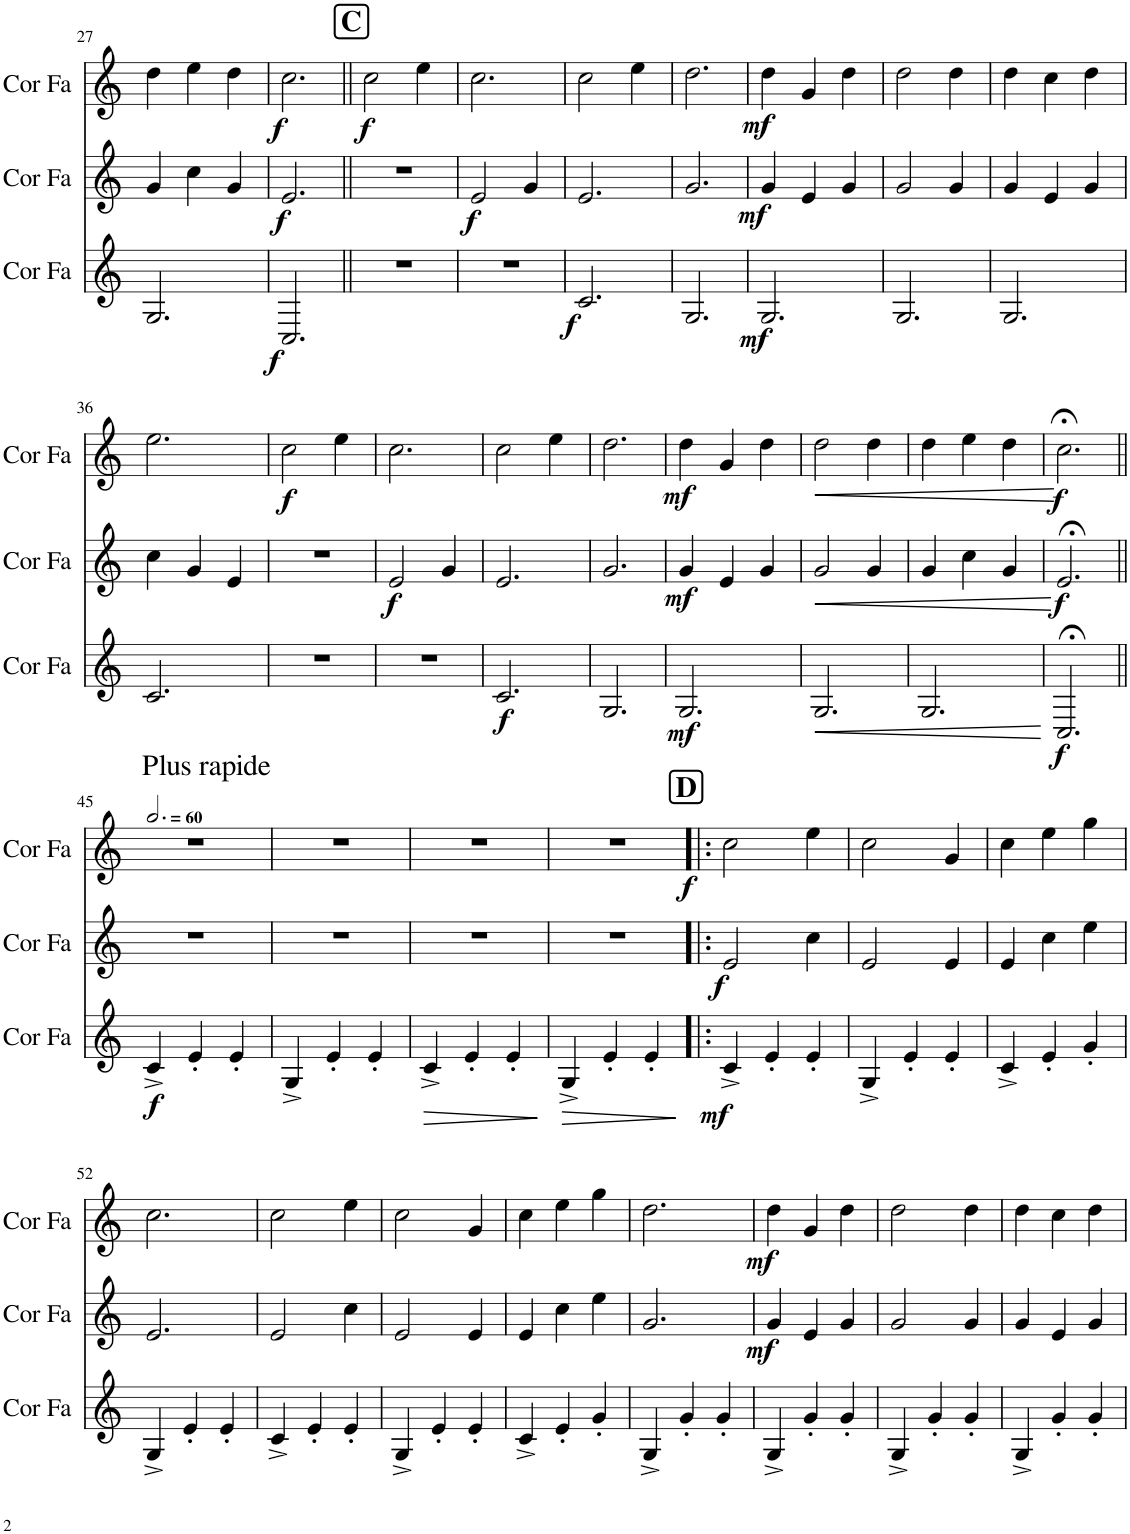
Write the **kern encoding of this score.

**kern	**dynam	**kern	**dynam	**kern	**dynam
*part3	*part3	*part2	*part2	*part1	*part1
*staff3	*staff3	*staff2	*staff2	*staff1	*staff1
*I"Cor en Fa	*	*I"Cor en Fa	*	*I"Cor en Fa	*
*I'Cor Fa	*	*I'Cor Fa	*	*I'Cor Fa	*
!!LO:PB:g=z
*clefG2	*	*clefG2	*	*clefG2	*
*Trd4c7	*	*Trd4c7	*	*Trd4c7	*
*k[]	*	*k[]	*	*k[]	*
*M3/4	*	*M3/4	*	*M3/4	*
=27	=27	=27	=27	=27	=27
2.G/	.	4g/	.	4dd\	.
.	.	4cc\	.	4ee\	.
.	.	4g/	.	4dd\	.
=28	=28	=28	=28	=28	=28
!	!LO:DY:b	!	!LO:DY:b	!	!LO:DY:b
2.C/	f	2.e/	f	2.cc\	f
!!LO:REH:place=s1:a:B:cj:fs=14:t=C
=29||	=29||	=29||	=29||	=29||	=29||
!	!	!	!	!	!LO:DY:b
2.r	.	2.r	.	2cc\	f
.	.	.	.	4ee\	.
=30	=30	=30	=30	=30	=30
!	!	!	!LO:DY:b	!	!
2.r	.	2e/	f	2.cc\	.
.	.	4g/	.	.	.
=31	=31	=31	=31	=31	=31
!	!LO:DY:b	!	!	!	!
2.c/	f	2.e/	.	2cc\	.
.	.	.	.	4ee\	.
=32	=32	=32	=32	=32	=32
2.G/	.	2.g/	.	2.dd\	.
=33	=33	=33	=33	=33	=33
!	!LO:DY:b	!	!LO:DY:b	!	!LO:DY:b
2.G/	mf	4g/	mf	4dd\	mf
.	.	4e/	.	4g/	.
.	.	4g/	.	4dd\	.
=34	=34	=34	=34	=34	=34
2.G/	.	2g/	.	2dd\	.
.	.	4g/	.	4dd\	.
=35	=35	=35	=35	=35	=35
2.G/	.	4g/	.	4dd\	.
.	.	4e/	.	4cc\	.
.	.	4g/	.	4dd\	.
!!LO:LB:g=z
=36	=36	=36	=36	=36	=36
2.c/	.	4cc\	.	2.ee\	.
.	.	4g/	.	.	.
.	.	4e/	.	.	.
=37	=37	=37	=37	=37	=37
!	!	!	!	!	!LO:DY:b
2.r	.	2.r	.	2cc\	f
.	.	.	.	4ee\	.
=38	=38	=38	=38	=38	=38
!	!	!	!LO:DY:b	!	!
2.r	.	2e/	f	2.cc\	.
.	.	4g/	.	.	.
=39	=39	=39	=39	=39	=39
!	!LO:DY:b	!	!	!	!
2.c/	f	2.e/	.	2cc\	.
.	.	.	.	4ee\	.
=40	=40	=40	=40	=40	=40
2.G/	.	2.g/	.	2.dd\	.
=41	=41	=41	=41	=41	=41
!	!LO:DY:b	!	!LO:DY:b	!	!LO:DY:b
2.G/	mf	4g/	mf	4dd\	mf
.	.	4e/	.	4g/	.
.	.	4g/	.	4dd\	.
=42	=42	=42	=42	=42	=42
!	!LO:HP:b	!	!LO:HP:b	!	!LO:HP:b
2.G/	<	2g/	<	2dd\	<
.	.	4g/	.	4dd\	.
.	[	.	[	.	[
=43	=43	=43	=43	=43	=43
2.G/	.	4g/	.	4dd\	.
.	.	4cc\	.	4ee\	.
.	.	4g/	.	4dd\	.
=44	=44	=44	=44	=44	=44
!	!LO:DY:b	!	!LO:DY:b	!	!LO:DY:b
2.C;</	f	2.e;</	f	2.cc;<\	f
!!LO:LB:g=z
=45||	=45||	=45||	=45||	=45||	=45||
*	*	*	*	*MM180	*
!	!	!	!	!LO:TX:a:t=Plus rapide	!
!	!LO:DY:b	!	!	!	!
4c^/	f	2.r	.	2.r	.
4e'/	.	.	.	.	.
4e'/	.	.	.	.	.
=46	=46	=46	=46	=46	=46
4G^/	.	2.r	.	2.r	.
4e'/	.	.	.	.	.
4e'/	.	.	.	.	.
=47	=47	=47	=47	=47	=47
!	!LO:HP:b	!	!	!	!
4c^/	>	2.r	.	2.r	.
4e'/	.	.	.	.	.
4e'/	.	.	.	.	.
.	]	.	.	.	.
=48	=48	=48	=48	=48	=48
!	!LO:HP:b	!	!	!	!LO:DY:b
4G^/	>	2.r	.	2.r	f
4e'/	.	.	.	.	.
4e'/	.	.	.	.	.
.	]	.	.	.	.
!!LO:REH:place=s1:a:B:cj:fs=14:t=D
=49!|:	=49!|:	=49!|:	=49!|:	=49!|:	=49!|:
!	!LO:DY:b	!	!LO:DY:b	!	!
4c^/	mf	2e/	f	2cc\	.
4e'/	.	.	.	.	.
4e'/	.	4cc\	.	4ee\	.
=50	=50	=50	=50	=50	=50
4G^/	.	2e/	.	2cc\	.
4e'/	.	.	.	.	.
4e'/	.	4e/	.	4g/	.
=51	=51	=51	=51	=51	=51
4c^/	.	4e/	.	4cc\	.
4e'/	.	4cc\	.	4ee\	.
4g'/	.	4ee\	.	4gg\	.
!!LO:LB:g=z
=52	=52	=52	=52	=52	=52
4G^/	.	2.e/	.	2.cc\	.
4e'/	.	.	.	.	.
4e'/	.	.	.	.	.
=53	=53	=53	=53	=53	=53
4c^/	.	2e/	.	2cc\	.
4e'/	.	.	.	.	.
4e'/	.	4cc\	.	4ee\	.
=54	=54	=54	=54	=54	=54
4G^/	.	2e/	.	2cc\	.
4e'/	.	.	.	.	.
4e'/	.	4e/	.	4g/	.
=55	=55	=55	=55	=55	=55
4c^/	.	4e/	.	4cc\	.
4e'/	.	4cc\	.	4ee\	.
4g'/	.	4ee\	.	4gg\	.
=56	=56	=56	=56	=56	=56
4G^/	.	2.g/	.	2.dd\	.
4g'/	.	.	.	.	.
4g'/	.	.	.	.	.
=57	=57	=57	=57	=57	=57
!	!	!	!LO:DY:b	!	!LO:DY:b
4G^/	.	4g/	mf	4dd\	mf
4g'/	.	4e/	.	4g/	.
4g'/	.	4g/	.	4dd\	.
=58	=58	=58	=58	=58	=58
4G^/	.	2g/	.	2dd\	.
4g'/	.	.	.	.	.
4g'/	.	4g/	.	4dd\	.
=59	=59	=59	=59	=59	=59
4G^/	.	4g/	.	4dd\	.
4g'/	.	4e/	.	4cc\	.
4g'/	.	4g/	.	4dd\	.
=	=	=	=	=	=
*-	*-	*-	*-	*-	*-
